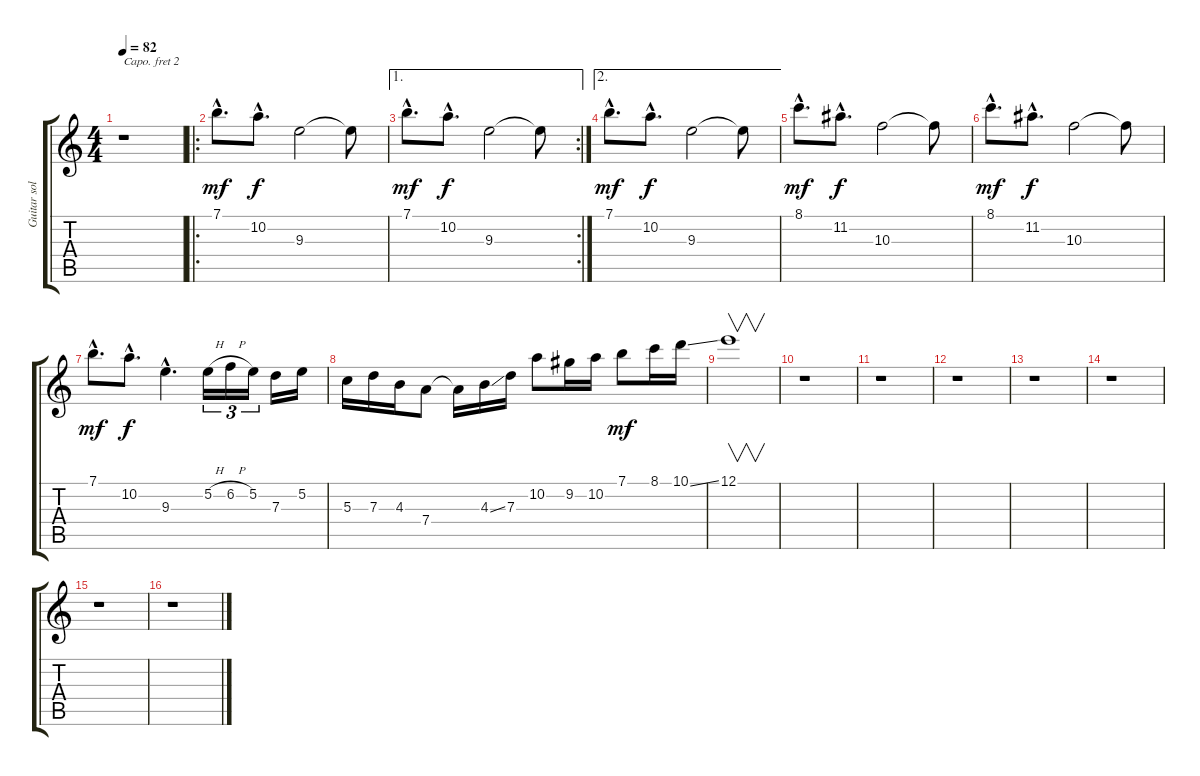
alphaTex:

\track ("Guitar solo" "Guitar sol") {instrument distortionguitar}
\staff {score tabs}
\capo 2
\tuning (D4 A3 F3 C3 G2 D2) {hide}
\ts (4 4)
\tempo 82
\clef g2
\ks c
r.1{dy f} |
\ro
7.1{hac}.8{d dy mf} 10.2{hac}.8{d dy f} 9.3.2 9.3{t}.8 |
\ae 1
\rc 2
7.1{hac}.8{d dy mf} 10.2{hac}.8{d dy f} 9.3.2 9.3{t}.8 |
\ae 2
7.1{hac}.8{d dy mf} 10.2{hac}.8{d dy f} 9.3.2 9.3{t}.8 |
8.1{hac}.8{d dy mf} 11.2{hac}.8{d dy f} 10.3.2 10.3{t}.8 |
8.1{hac}.8{d dy mf} 11.2{hac}.8{d dy f} 10.3.2 10.3{t}.8 |
7.1{hac}.8{d dy mf} 10.2{hac}.8{d dy f} 9.3{hac}.4{d} 5.2{h}.16{tu (3 2)} 6.2{h}.16{tu (3 2)} 5.2.16{tu (3 2)} 7.3.16 5.2.16 |
5.3.16 7.3.16 4.3.16 7.4.8 7.4{t}.16 4.3{ss}.16 7.3.16 10.2.8 9.2.16 10.2.16 7.1.8{dy mf} 8.1.16 10.1{ss}.16 |
12.1.1{v} |
r.1 |
r.1 |
r.1 |
r.1 |
r.1 |
r.1 |
r.1
